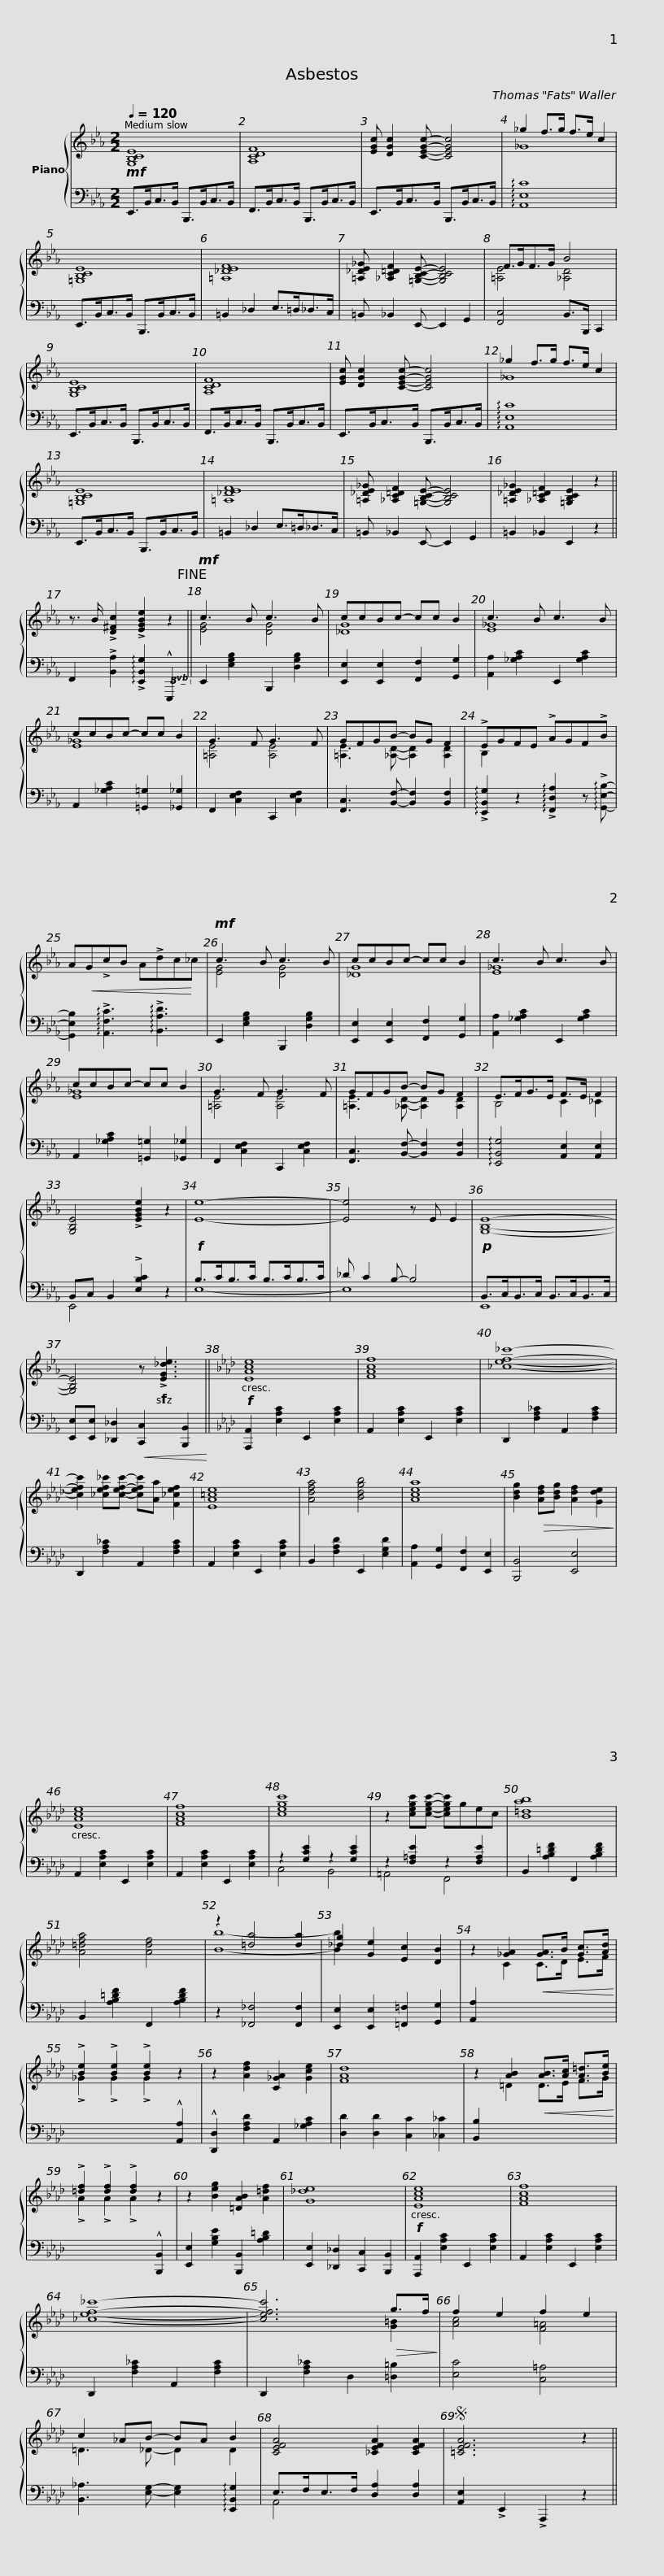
X:1
%%score { ( 1 3 ) | ( 2 4 ) }
L:1/8
Q:1/4=120
M:2/2
I:linebreak $
K:Eb
V:1 treble
V:3 treble
V:2 bass
V:4 bass
V:1
!mf! [G,B,CE]8 | [A,CDF]8 | [EGc] [DGc]2 [CEGc]- [CEGc]4 |$ _g2 f>g f>e c2 | [=G,B,CE]8 | %5
 [=A,_DEF]8 | [=A,_DE_G] [_A,C=DF]2 [=G,B,CE]- [G,B,CE]4 |$ F>GF>G B4 | [G,B,CE]8 | [A,CDF]8 |$ %10
 [EGc] [DGc]2 [CEGc]- [CEGc]4 | _g2 f>g f>e c2 | [=G,B,CE]8 |$ [=A,_DEF]8 | [=A,_DE_G] [_A,C=DF]2 [=G,B,CE]- [G,B,CE]4 | %15
 [=A,_DE_G]2 [_A,C=DF]2 [=G,B,CE]2 z2 || z3/2 B/ !>![D^Fc]2 !>![EGBe]2 z2!fine! ||$!mf! c3 B c3 B | ccBc- cc B2 | c3 B c3 B | %20
 ccBc- cc B2 |$ G3 F G3 F | GFGB- BG F2 | !>!EGFE !>!AGF!>!B | A!<(!G!>!cB A!>!dc!<)!_c |$ %25
!mf! c3 B c3 B | ccBc- cc B2 | c3 B c3 B | ccBc- cc B2 |$ G3 F G3 F | %30
 GFGB- BG F2 | E>FG>E F>E F2 | [G,B,E]4 !>![EGBe]2 z2 |$!f! [Ee]8- | [Ee]4 z E E2 | %35
!p! [G,B,E]8- | [G,B,E]4 z!sfz! !>![EG_de]3 ||$[K:Ab]!f! [EAce]8 | [FAcf]8 | [_cef_c']8- | %40
 [cefc']2 [_cef_c'][cefc']- [cefc'][Aa] [F_cef]2 |$ [EA=ce]8 | [Adfa]4 [Bdgb]4 | [Acea]8 | [Bdg]2!>(! [Adf][Bdg] [Adf]2 [Gde]2!>)! |$ %45
 [EAce]8 | [FAcf]8 | [cegc']8 | z2 [cegc'][cegc']- [cegc']gec |$ [B=dab]8 | %50
 [A=dfa]4 [Adf]4 | z2 [=da]4 [da]2 | [_dg]2 [Ge]2 [Ec]2 [DB]2 |$ z2 [_GA]2!<(! [GA]>B [Gc]>[Ad]!<)! | !>![Be]2 !>![Be]2 !>![Be]2 z2 | %55
 z2 [Adf]2 [C_GA]2 [Gce]2 | [FAd]8 |$ z2 [AB]2!<(! [AB]>[Ac] [A=d]>[Be]!<)! | !>![=df]2 !>![df]2 !>![df]2 z2 | z2 [Beg]2 [=DAB]2 [A=df]2 | %60
 [G_de]8 |$!f! [EAce]8 | [FAcf]8 | [_cef_c']8- | [cefc']6!>(! g>f!>)! |$ %65
 f2 e2 f2 e2 | c2 _AB- BA B2 | [CEFA]4 [_CEFA]2 [CEFA]2 |S [=CEFA]6 z2 || %69
V:2
 E,,>B,,C,>B,, B,,,>B,,C,>B,, | F,,>B,,C,>B,, B,,,>B,,C,>B,, | E,,>B,,C,>B,, B,,,>B,,C,>B,, |$ !arpeggio![A,,E,C]8 | E,,>B,,C,>B,, B,,,>B,,C,>B,, | %5
 =B,,2 _D,2 E,>=D,_D,>C, | =B,, _B,,2 E,,- E,,2 G,,2 |$ [F,,C,]4 B,,>B,,, C,,2 | E,,>B,,C,>B,, B,,,>B,,C,>B,, | F,,>B,,C,>B,, B,,,>B,,C,>B,, |$ %10
 E,,>B,,C,>B,, B,,,>B,,C,>B,, | !arpeggio![A,,E,C]8 | E,,>B,,C,>B,, B,,,>B,,C,>B,, |$ =B,,2 _D,2 E,>=D,_D,>C, | =B,, _B,,2 E,,- E,,2 G,,2 | %15
 =B,,2 _B,,2 E,,2 z2 || F,,2 !>![B,,A,]2 !arpeggio!!>![E,,B,,G,]2!8vb(! !^!E,,,2!8vb)! ||$ E,,2 [E,G,B,]2 B,,,2 [D,G,B,]2 | [E,,E,]2 [E,,E,]2 [F,,F,]2 [G,,G,]2 | [A,,A,]2 [_G,A,C]2 E,,2 [G,A,C]2 | %20
 A,,2 [_G,A,C]2 [=G,,=G,]2 [_G,,_G,]2 |$ F,,2 [C,E,F,]2 C,,2 [C,E,F,]2 | [F,,C,]3 [B,,F,]- [B,,F,]2 [B,,F,]2 | !arpeggio!!>![E,,B,,G,]2 z2 !arpeggio!!>![F,,D,A,]2 z !arpeggio!!>![G,,E,B,]- | [G,,E,B,]2 !arpeggio!!>![A,,F,C]3 !arpeggio!!>![B,,A,D]3 |$ %25
 E,,2 [E,G,B,]2 B,,,2 [D,G,B,]2 | [E,,E,]2 [E,,E,]2 [F,,F,]2 [G,,G,]2 | [A,,A,]2 [_G,A,C]2 E,,2 [G,A,C]2 | A,,2 [_G,A,C]2 [=G,,=G,]2 [_G,,_G,]2 |$ F,,2 [C,E,F,]2 C,,2 [C,E,F,]2 | %30
 [F,,C,]3 [B,,F,]- [B,,F,]2 [B,,F,]2 | !arpeggio![E,,B,,G,]4 [A,,E,]2 [A,,E,]2 | B,,C, B,,2 !>![E,B,C]2 z2 |$ B,>CB,>C B,>CB,>C | _D C2 B,- B,4 | %35
 B,,>C,B,,>C, B,,>C,B,,>C, | [E,,E,][E,,E,] [_D,,_D,]2!<(! [C,,C,]2 [B,,,B,,]2!<)! ||$[K:Ab] [A,,,A,,]2 [E,A,C]2 E,,2 [E,A,C]2 | A,,2 [E,A,C]2 E,,2 [E,A,C]2 | D,,2 [F,A,_C]2 A,,2 [F,A,C]2 | %40
 D,,2 [F,A,_C]2 A,,2 [F,A,C]2 |$ A,,2 [E,A,C]2 E,,2 [E,A,C]2 | B,,2 [F,A,D]2 E,,2 [E,G,D]2 | [A,,A,]2 [G,,G,]2 [F,,F,]2 [E,,E,]2 | [B,,,B,,]4 [E,,E,]4 |$ %45
 A,,2 [E,A,C]2 E,,2 [E,A,C]2 | A,,2 [E,A,C]2 E,,2 [E,A,C]2 | z2 [G,CE]2 z2 [G,CE]2 | z2 [F,=A,E]2 z2 [F,A,E]2 |$ B,,2 [A,B,=DF]2 F,,2 [A,B,DF]2 | %50
 B,,2 [A,B,=DF]2 F,,2 [A,B,DF]2 | z2 [_F,,_F,]4 [F,,F,]2 | [E,,E,]2 [E,,E,]2 [!courtesy!=F,,!courtesy!=F,]2 [G,,G,]2 |$ [A,,A,]2[I:staff -1] C2 C>D E>F | !>!_G2 !>!G2 !>!G2[I:staff +1] !^![A,,A,]2 | %55
 !^![D,,D,]2 [F,A,D]2 A,,2 [_G,A,C]2 | [D,D]2 [D,D]2 [C,C]2 [_C,_C]2 |$ [B,,B,]2[I:staff -1] =D2 D>E F>G | !>!A2 !>!A2 !>!A2[I:staff +1] !^![B,,,B,,]2 | [E,,E,]2 [G,B,E]2 [B,,,B,,]2 [A,B,=D]2 | %60
 [E,,E,]2 [_D,,_D,]2 [C,,C,]2 [B,,,B,,]2 |$ [A,,,A,,]2 [E,A,C]2 E,,2 [E,A,C]2 | A,,2 [E,A,C]2 E,,2 [E,A,C]2 | D,,2 [F,A,_C]2 A,,2 [F,A,C]2 | D,,2 [F,A,_C]2 D,2 [=D,=B,]2 |$ %65
 [E,C]4 [C,=A,]4 | [B,,_A,]3 [E,G,]- [E,G,]2 !arpeggio![E,,B,,G,]2 | E,>F,E,>F, [D,A,]2 [D,A,]2 | [A,,E,]2 !>!E,,2 !>!A,,,2 z2 || %69
V:3
 x8 | x8 | x8 |$ _G8 | x8 | %5
 x8 | x8 |$ [=A,E]4 [_A,D]4 | x8 | x8 |$ %10
 x8 | _G8 | x8 |$ x8 | x8 | %15
 x8 || x8 ||$ [EG]4 [DG]4 | [_DG]8 | [E_G]8 | %20
 [E_G]8 |$ [=A,E]4 [A,E]4 | [=A,E]3 [_A,D]- [A,D]2 [A,D]2 | B,2 x2 x4 | x8 |$ %25
 [EG]4 [DG]4 | [_DG]8 | [E_G]8 | [E_G]8 |$ [=A,E]4 [A,E]4 | %30
 [=A,E]3 [_A,D]- [A,D]2 [A,D]2 | B,4 C2 _C2 | x8 |$ x8 | x8 | %35
 x8 | x8 ||$[K:Ab] x8 | x8 | x8 | %40
 x8 |$ x8 | x8 | x8 | x8 |$ %45
 x8 | x8 | x8 | x8 |$ x8 | %50
 x8 | [Bb]8- | [Bb]2 x2 x2 x2 |$ x8 | x8 | %55
 x8 | x8 |$ x8 | x8 | x8 | %60
 x8 |$ x8 | x8 | x8 | x4 x2 [G=B]2 |$ %65
 [Ac]4 [F=A]4 | =D3 _D- D2 D2 | x8 | x8 || %69
V:4
 x8 | x8 | x8 |$ x8 | x8 | %5
 x8 | x8 |$ x8 | x8 | x8 |$ %10
 x8 | x8 | x8 |$ x8 | x8 | %15
 x8 || x6!8vb(! x2!8vb)! ||$ x8 | x8 | x8 | %20
 x8 |$ x8 | x8 | x8 | x8 |$ %25
 x8 | x8 | x8 | x8 |$ x8 | %30
 x8 | x8 | E,,4 x2 x2 |$ E,8- | E,8 | %35
 E,,8 | x8 ||$[K:Ab] x8 | x8 | x8 | %40
 x8 |$ x8 | x8 | x8 | x8 |$ %45
 x8 | x8 | C,4 B,,4 | =A,,4 F,,4 |$ x8 | %50
 x8 | x8 | x8 |$ x8 | x8 | %55
 x8 | x8 |$ x8 | x8 | x8 | %60
 x8 |$ x8 | x8 | x8 | x8 |$ %65
 x8 | x8 | A,,4 x4 | x8 || %69
